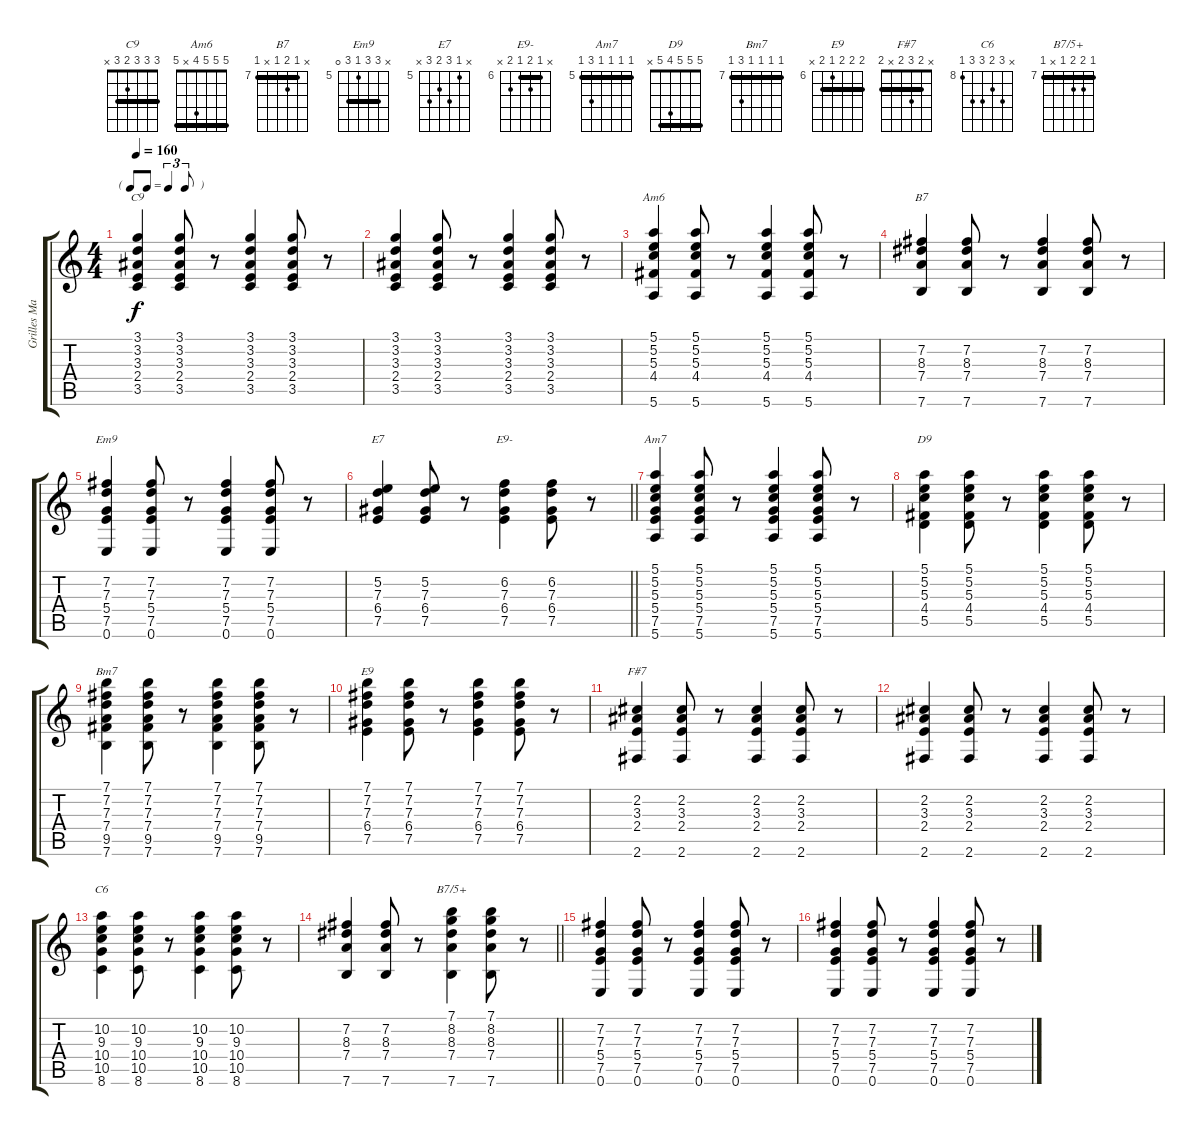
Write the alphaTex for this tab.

\track ("Grilles Manouche" "Grilles Ma") {instrument acousticguitarsteel}
\staff {score tabs}
\tuning (E4 B3 G3 D3 A2 E2) {hide}
\chord ("C9" 3 3 3 2 3 x) {barre 3}
\chord ("Am6" 5 5 5 4 x 5) {barre 5}
\chord ("B7" x 7 8 7 x 7) {firstfret 7 barre 7}
\chord ("Em9" x 7 7 5 7 0) {firstfret 5 barre 7}
\chord ("E7" x 5 7 6 7 x) {firstfret 5}
\chord ("E9-" x 6 7 6 7 x) {firstfret 6 barre 6}
\chord ("Am7" 5 5 5 5 7 5) {firstfret 5 barre 5}
\chord ("D9" 5 5 5 4 5 x) {barre 5}
\chord ("Bm7" 7 7 7 7 9 7) {firstfret 7 barre 7}
\chord ("E9" 7 7 7 6 7 x) {firstfret 6 barre 7}
\chord ("F#7" x 2 3 2 x 2) {barre 2}
\chord ("C6" x 10 9 10 10 8) {firstfret 8}
\chord ("B7/5+" 7 8 8 7 x 7) {firstfret 7 barre 7}
\ts (4 4)
\tf triplet8th
\tempo 160
\clef g2
\ks c
(3.1 3.2 3.3 2.4 3.5).4{ch "C9" dy f} (3.1 3.2 3.3 2.4 3.5).8 r.8 (3.1 3.2 3.3 2.4 3.5).4 (3.1 3.2 3.3 2.4 3.5).8 r.8 |
(3.1 3.2 3.3 2.4 3.5).4 (3.1 3.2 3.3 2.4 3.5).8 r.8 (3.1 3.2 3.3 2.4 3.5).4 (3.1 3.2 3.3 2.4 3.5).8 r.8 |
(5.1 5.2 5.3 4.4 5.6).4{ch "Am6"} (5.1 5.2 5.3 4.4 5.6).8 r.8 (5.1 5.2 5.3 4.4 5.6).4 (5.1 5.2 5.3 4.4 5.6).8 r.8 |
(7.2 8.3 7.4 7.6).4{ch "B7"} (7.2 8.3 7.4 7.6).8 r.8 (7.2 8.3 7.4 7.6).4 (7.2 8.3 7.4 7.6).8 r.8 |
(7.2 7.3 5.4 7.5 0.6).4{ch "Em9"} (7.2 7.3 5.4 7.5 0.6).8 r.8 (7.2 7.3 5.4 7.5 0.6).4 (7.2 7.3 5.4 7.5 0.6).8 r.8 |
\barLineRight lightlight
(5.2 7.3 6.4 7.5).4{ch "E7"} (5.2 7.3 6.4 7.5).8 r.8 (6.2 7.3 6.4 7.5).4{ch "E9-"} (6.2 7.3 6.4 7.5).8 r.8 |
(5.1 5.2 5.3 5.4 7.5 5.6).4{ch "Am7"} (5.1 5.2 5.3 5.4 7.5 5.6).8 r.8 (5.1 5.2 5.3 5.4 7.5 5.6).4 (5.1 5.2 5.3 5.4 7.5 5.6).8 r.8 |
(5.1 5.2 5.3 4.4 5.5).4{ch "D9"} (5.1 5.2 5.3 4.4 5.5).8 r.8 (5.1 5.2 5.3 4.4 5.5).4 (5.1 5.2 5.3 4.4 5.5).8 r.8 |
(7.1 7.2 7.3 7.4 9.5 7.6).4{ch "Bm7"} (7.1 7.2 7.3 7.4 9.5 7.6).8 r.8 (7.1 7.2 7.3 7.4 9.5 7.6).4 (7.1 7.2 7.3 7.4 9.5 7.6).8 r.8 |
(7.1 7.2 7.3 6.4 7.5).4{ch "E9"} (7.1 7.2 7.3 6.4 7.5).8 r.8 (7.1 7.2 7.3 6.4 7.5).4 (7.1 7.2 7.3 6.4 7.5).8 r.8 |
(2.2 3.3 2.4 2.6).4{ch "F#7"} (2.2 3.3 2.4 2.6).8 r.8 (2.2 3.3 2.4 2.6).4 (2.2 3.3 2.4 2.6).8 r.8 |
(2.2 3.3 2.4 2.6).4 (2.2 3.3 2.4 2.6).8 r.8 (2.2 3.3 2.4 2.6).4 (2.2 3.3 2.4 2.6).8 r.8 |
(10.2 9.3 10.4 10.5 8.6).4{ch "C6"} (10.2 9.3 10.4 10.5 8.6).8 r.8 (10.2 9.3 10.4 10.5 8.6).4 (10.2 9.3 10.4 10.5 8.6).8 r.8 |
\barLineRight lightlight
(7.2 8.3 7.4 7.6).4 (7.2 8.3 7.4 7.6).8 r.8 (7.1 8.2 8.3 7.4 7.6).4{ch "B7/5+"} (7.1 8.2 8.3 7.4 7.6).8 r.8 |
(7.2 7.3 5.4 7.5 0.6).4 (7.2 7.3 5.4 7.5 0.6).8 r.8 (7.2 7.3 5.4 7.5 0.6).4 (7.2 7.3 5.4 7.5 0.6).8 r.8 |
(7.2 7.3 5.4 7.5 0.6).4 (7.2 7.3 5.4 7.5 0.6).8 r.8 (7.2 7.3 5.4 7.5 0.6).4 (7.2 7.3 5.4 7.5 0.6).8 r.8
